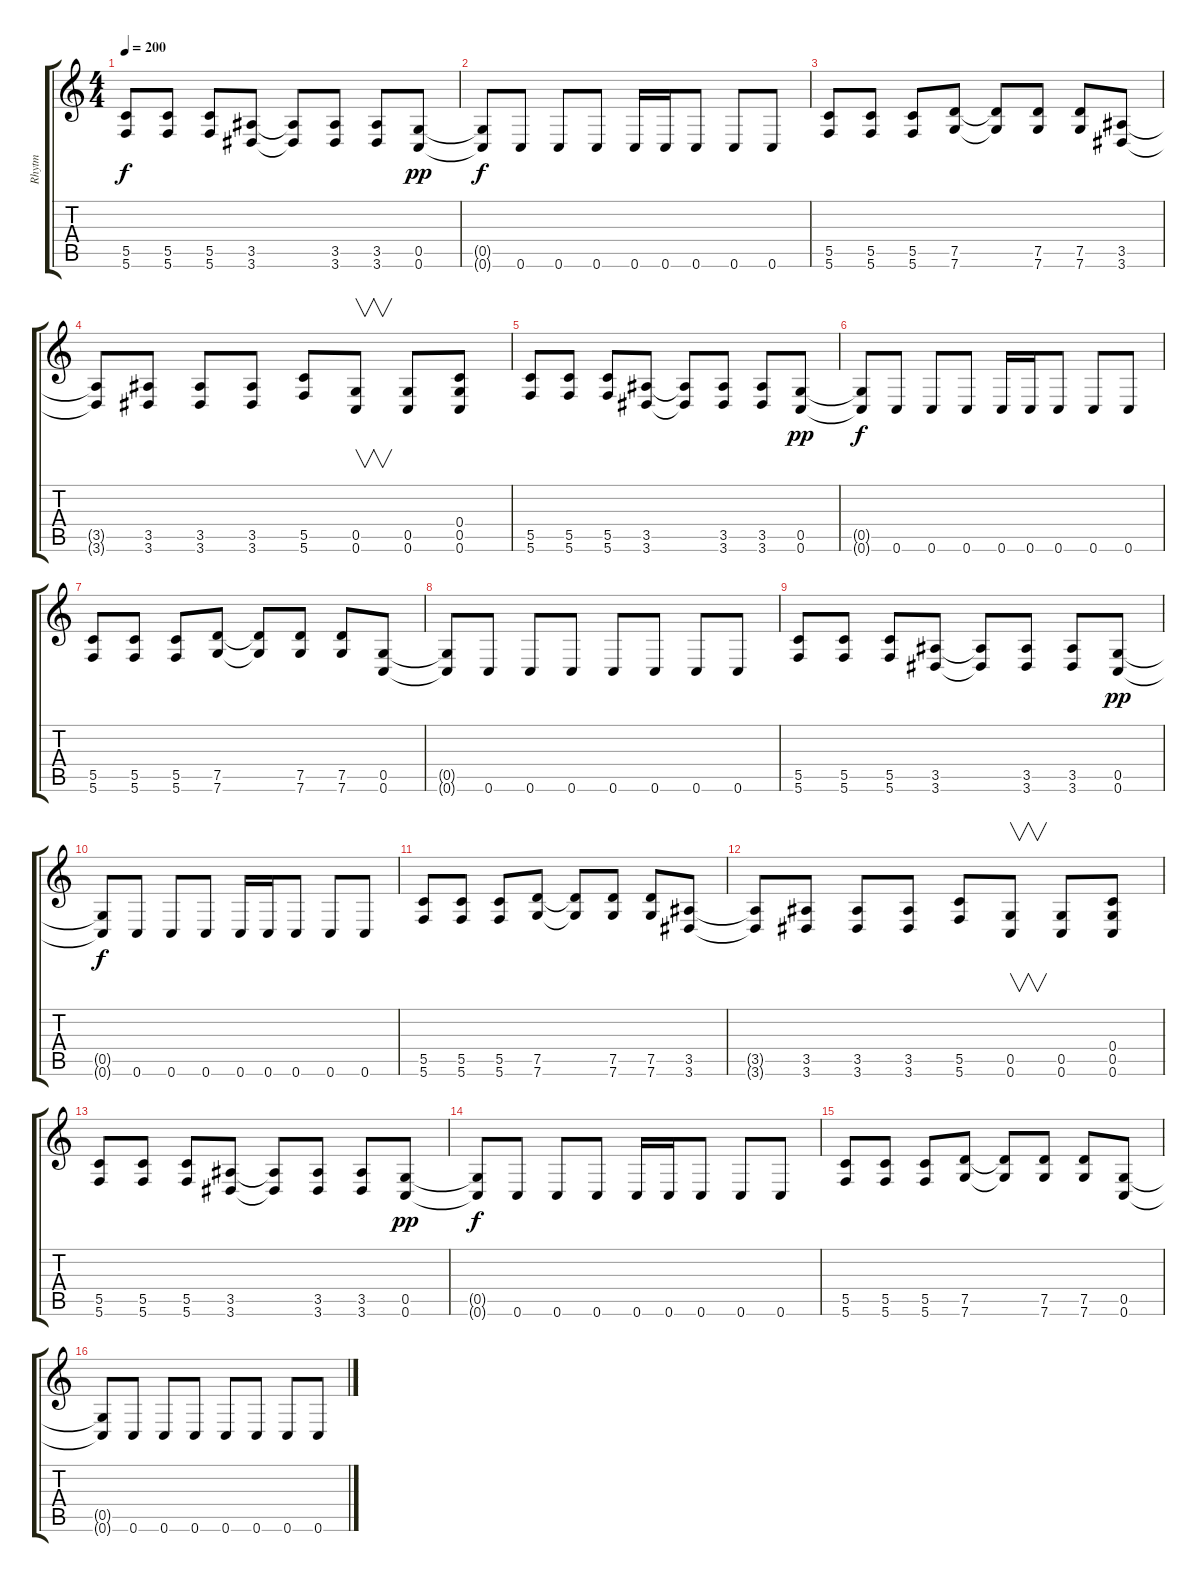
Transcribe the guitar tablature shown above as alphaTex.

\track ("Rhytm" "Rhytm") {instrument overdrivenguitar}
\staff {score tabs}
\tuning (D4 A3 F3 C3 G2 C2) {hide}
\ts (4 4)
\tempo 200
\clef g2
\ks c
(5.5 5.6).8{dy f} (5.5 5.6).8 (5.5 5.6).8 (3.5 3.6).8 (3.5{t} 3.6{t}).8 (3.5 3.6).8 (3.5 3.6).8 (0.5 0.6).8{dy pp} |
(0.5{t} 0.6{t}).8{dy f} 0.6.8 0.6.8 0.6.8 0.6.16 0.6.16 0.6.8 0.6.8 0.6.8 |
(5.5 5.6).8 (5.5 5.6).8 (5.5 5.6).8 (7.5 7.6).8 (7.5{t} 7.6{t}).8 (7.5 7.6).8 (7.5 7.6).8 (3.5 3.6).8 |
(3.5{t} 3.6{t}).8 (3.5 3.6).8 (3.5 3.6).8 (3.5 3.6).8 (5.5 5.6).8 (0.5 0.6).8{v} (0.5 0.6).8 (0.4 0.5 0.6).8 |
(5.5 5.6).8 (5.5 5.6).8 (5.5 5.6).8 (3.5 3.6).8 (3.5{t} 3.6{t}).8 (3.5 3.6).8 (3.5 3.6).8 (0.5 0.6).8{dy pp} |
(0.5{t} 0.6{t}).8{dy f} 0.6.8 0.6.8 0.6.8 0.6.16 0.6.16 0.6.8 0.6.8 0.6.8 |
(5.5 5.6).8 (5.5 5.6).8 (5.5 5.6).8 (7.5 7.6).8 (7.5{t} 7.6{t}).8 (7.5 7.6).8 (7.5 7.6).8 (0.5 0.6).8 |
(0.5{t} 0.6{t}).8 0.6.8 0.6.8 0.6.8 0.6.8 0.6.8 0.6.8 0.6.8 |
(5.5 5.6).8 (5.5 5.6).8 (5.5 5.6).8 (3.5 3.6).8 (3.5{t} 3.6{t}).8 (3.5 3.6).8 (3.5 3.6).8 (0.5 0.6).8{dy pp} |
(0.5{t} 0.6{t}).8{dy f} 0.6.8 0.6.8 0.6.8 0.6.16 0.6.16 0.6.8 0.6.8 0.6.8 |
(5.5 5.6).8 (5.5 5.6).8 (5.5 5.6).8 (7.5 7.6).8 (7.5{t} 7.6{t}).8 (7.5 7.6).8 (7.5 7.6).8 (3.5 3.6).8 |
(3.5{t} 3.6{t}).8 (3.5 3.6).8 (3.5 3.6).8 (3.5 3.6).8 (5.5 5.6).8 (0.5 0.6).8{v} (0.5 0.6).8 (0.4 0.5 0.6).8 |
(5.5 5.6).8 (5.5 5.6).8 (5.5 5.6).8 (3.5 3.6).8 (3.5{t} 3.6{t}).8 (3.5 3.6).8 (3.5 3.6).8 (0.5 0.6).8{dy pp} |
(0.5{t} 0.6{t}).8{dy f} 0.6.8 0.6.8 0.6.8 0.6.16 0.6.16 0.6.8 0.6.8 0.6.8 |
(5.5 5.6).8 (5.5 5.6).8 (5.5 5.6).8 (7.5 7.6).8 (7.5{t} 7.6{t}).8 (7.5 7.6).8 (7.5 7.6).8 (0.5 0.6).8 |
(0.5{t} 0.6{t}).8 0.6.8 0.6.8 0.6.8 0.6.8 0.6.8 0.6.8 0.6.8
